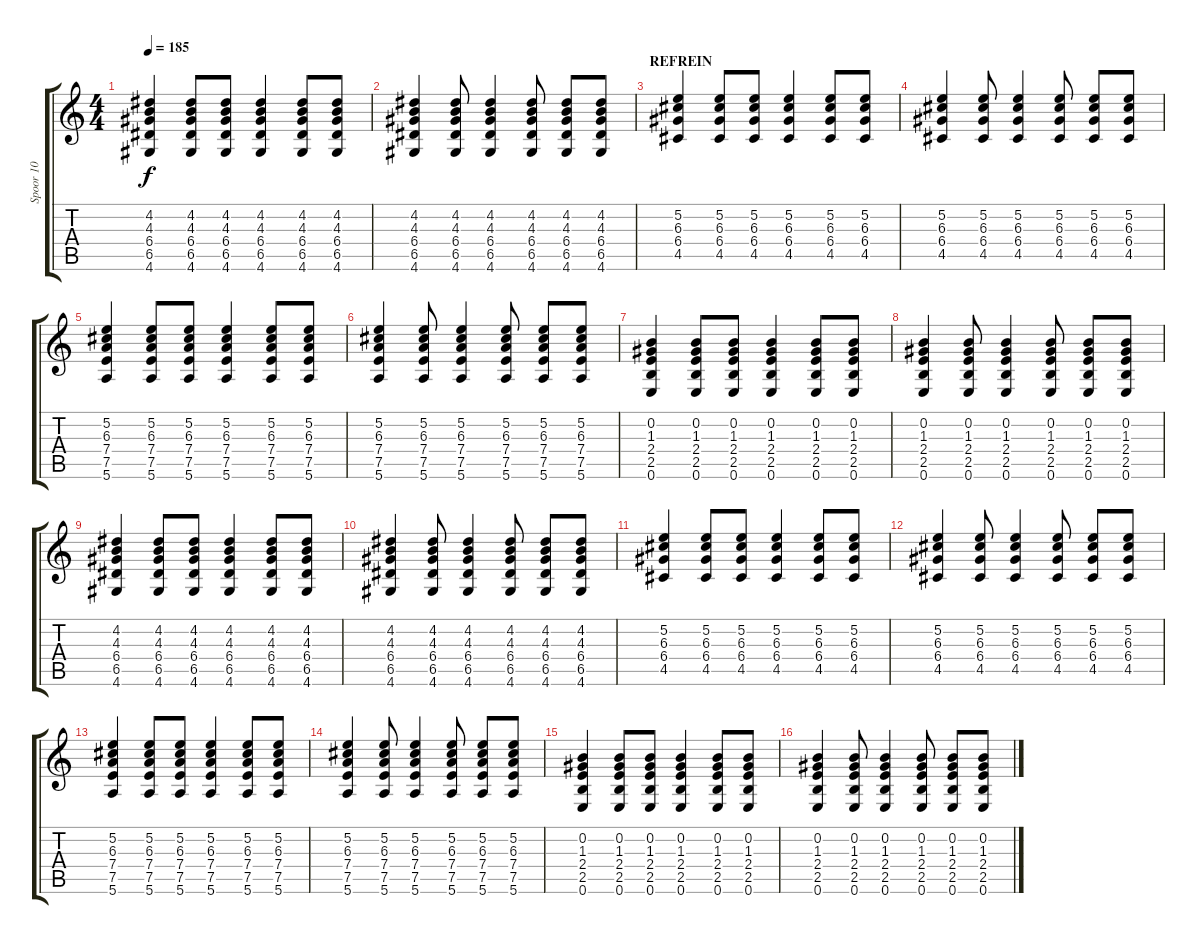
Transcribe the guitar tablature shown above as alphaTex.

\track ("Spoor 10" "Spoor 10") {instrument acousticguitarnylon}
\staff {score tabs}
\tuning (E4 B3 G3 D3 A2 E2) {hide}
\ts (4 4)
\tempo 185
\clef g2
\ks c
(4.2 4.3 6.4 6.5 4.6).4{dy f} (4.2 4.3 6.4 6.5 4.6).8 (4.2 4.3 6.4 6.5 4.6).8 (4.2 4.3 6.4 6.5 4.6).4 (4.2 4.3 6.4 6.5 4.6).8 (4.2 4.3 6.4 6.5 4.6).8 |
(4.2 4.3 6.4 6.5 4.6).4 (4.2 4.3 6.4 6.5 4.6).8 (4.2 4.3 6.4 6.5 4.6).4 (4.2 4.3 6.4 6.5 4.6).8 (4.2 4.3 6.4 6.5 4.6).8 (4.2 4.3 6.4 6.5 4.6).8 |
\section ("" "REFREIN")
(5.2 6.3 6.4 4.5).4 (5.2 6.3 6.4 4.5).8 (5.2 6.3 6.4 4.5).8 (5.2 6.3 6.4 4.5).4 (5.2 6.3 6.4 4.5).8 (5.2 6.3 6.4 4.5).8 |
(5.2 6.3 6.4 4.5).4 (5.2 6.3 6.4 4.5).8 (5.2 6.3 6.4 4.5).4 (5.2 6.3 6.4 4.5).8 (5.2 6.3 6.4 4.5).8 (5.2 6.3 6.4 4.5).8 |
(5.2 6.3 7.4 7.5 5.6).4 (5.2 6.3 7.4 7.5 5.6).8 (5.2 6.3 7.4 7.5 5.6).8 (5.2 6.3 7.4 7.5 5.6).4 (5.2 6.3 7.4 7.5 5.6).8 (5.2 6.3 7.4 7.5 5.6).8 |
(5.2 6.3 7.4 7.5 5.6).4 (5.2 6.3 7.4 7.5 5.6).8 (5.2 6.3 7.4 7.5 5.6).4 (5.2 6.3 7.4 7.5 5.6).8 (5.2 6.3 7.4 7.5 5.6).8 (5.2 6.3 7.4 7.5 5.6).8 |
(0.2 1.3 2.4 2.5 0.6).4 (0.2 1.3 2.4 2.5 0.6).8 (0.2 1.3 2.4 2.5 0.6).8 (0.2 1.3 2.4 2.5 0.6).4 (0.2 1.3 2.4 2.5 0.6).8 (0.2 1.3 2.4 2.5 0.6).8 |
(0.2 1.3 2.4 2.5 0.6).4 (0.2 1.3 2.4 2.5 0.6).8 (0.2 1.3 2.4 2.5 0.6).4 (0.2 1.3 2.4 2.5 0.6).8 (0.2 1.3 2.4 2.5 0.6).8 (0.2 1.3 2.4 2.5 0.6).8 |
(4.2 4.3 6.4 6.5 4.6).4 (4.2 4.3 6.4 6.5 4.6).8 (4.2 4.3 6.4 6.5 4.6).8 (4.2 4.3 6.4 6.5 4.6).4 (4.2 4.3 6.4 6.5 4.6).8 (4.2 4.3 6.4 6.5 4.6).8 |
(4.2 4.3 6.4 6.5 4.6).4 (4.2 4.3 6.4 6.5 4.6).8 (4.2 4.3 6.4 6.5 4.6).4 (4.2 4.3 6.4 6.5 4.6).8 (4.2 4.3 6.4 6.5 4.6).8 (4.2 4.3 6.4 6.5 4.6).8 |
(5.2 6.3 6.4 4.5).4 (5.2 6.3 6.4 4.5).8 (5.2 6.3 6.4 4.5).8 (5.2 6.3 6.4 4.5).4 (5.2 6.3 6.4 4.5).8 (5.2 6.3 6.4 4.5).8 |
(5.2 6.3 6.4 4.5).4 (5.2 6.3 6.4 4.5).8 (5.2 6.3 6.4 4.5).4 (5.2 6.3 6.4 4.5).8 (5.2 6.3 6.4 4.5).8 (5.2 6.3 6.4 4.5).8 |
(5.2 6.3 7.4 7.5 5.6).4 (5.2 6.3 7.4 7.5 5.6).8 (5.2 6.3 7.4 7.5 5.6).8 (5.2 6.3 7.4 7.5 5.6).4 (5.2 6.3 7.4 7.5 5.6).8 (5.2 6.3 7.4 7.5 5.6).8 |
(5.2 6.3 7.4 7.5 5.6).4 (5.2 6.3 7.4 7.5 5.6).8 (5.2 6.3 7.4 7.5 5.6).4 (5.2 6.3 7.4 7.5 5.6).8 (5.2 6.3 7.4 7.5 5.6).8 (5.2 6.3 7.4 7.5 5.6).8 |
(0.2 1.3 2.4 2.5 0.6).4 (0.2 1.3 2.4 2.5 0.6).8 (0.2 1.3 2.4 2.5 0.6).8 (0.2 1.3 2.4 2.5 0.6).4 (0.2 1.3 2.4 2.5 0.6).8 (0.2 1.3 2.4 2.5 0.6).8 |
(0.2 1.3 2.4 2.5 0.6).4 (0.2 1.3 2.4 2.5 0.6).8 (0.2 1.3 2.4 2.5 0.6).4 (0.2 1.3 2.4 2.5 0.6).8 (0.2 1.3 2.4 2.5 0.6).8 (0.2 1.3 2.4 2.5 0.6).8
